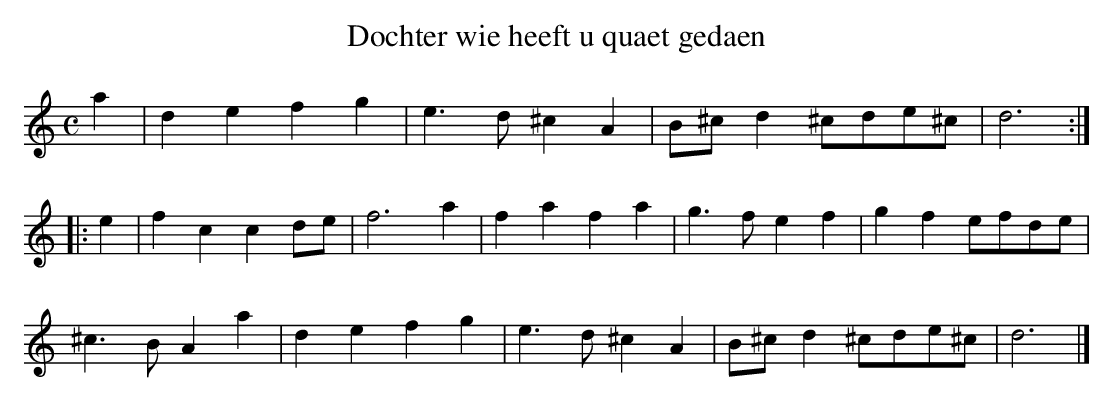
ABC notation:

X:1
T:Dochter wie heeft u quaet gedaen
M:C
K:Ddor
a2|d2e2f2g2|e3d^c2A2|B^cd2^cde^c|d6:|
|:e2|f2c2c2de|f6a2|f2a2f2a2|g3fe2f2|g2f2efde|
^c3BA2a2|d2e2f2g2|e3d^c2A2|B^cd2^cde^c|d6|]
